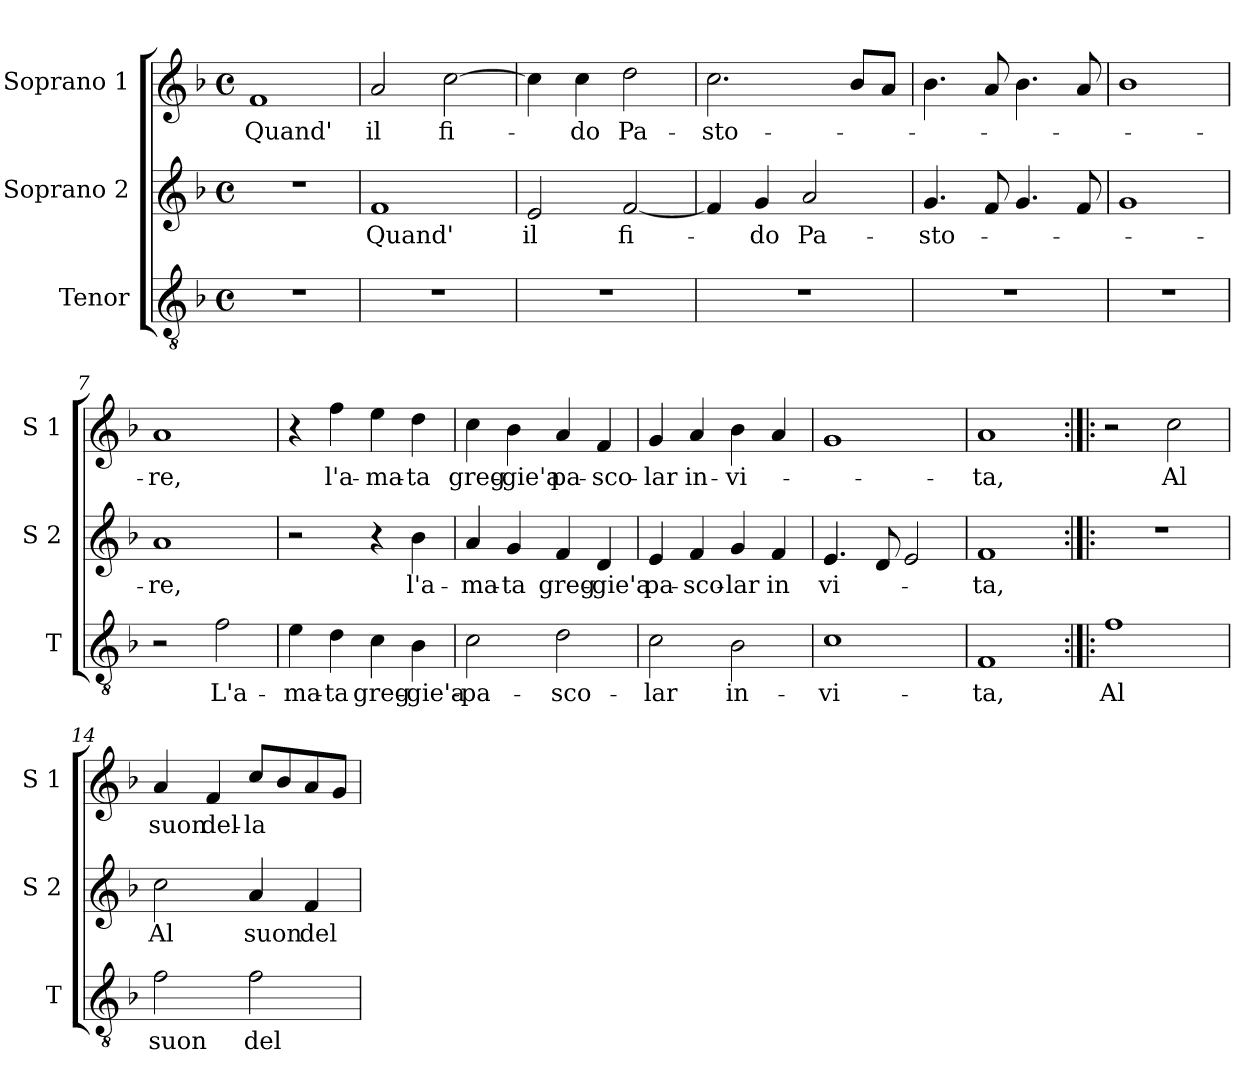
**kern	**text	**kern	**text	**kern	**text
*part3	*part3	*part2	*part2	*part1	*part1
*staff3	*staff3	*staff2	*staff2	*staff1	*staff1
*I"Tenor	*	*I"Soprano 2	*	*I"Soprano 1	*
*I'T	*	*I'S 2	*	*I'S 1	*
*clefGv2	*	*clefG2	*	*clefG2	*
*k[b-]	*	*k[b-]	*	*k[b-]	*
*F:	*	*F:	*	*F:	*
*M4/4	*	*M4/4	*	*M4/4	*
*met(c)	*	*met(c)	*	*met(c)	*
=1	=1	=1	=1	=1	=1
!	!	!	!	!	!LO:LY:b
1r	.	1r	.	1f	Quand'
=2	=2	=2	=2	=2	=2
!	!	!	!LO:LY:b	!	!LO:LY:b
1r	.	1f	Quand'	2a/	il
!	!	!	!	!	!LO:LY:b
.	.	.	.	[2cc\	fi-
=3	=3	=3	=3	=3	=3
!	!	!	!LO:LY:b	!	!
1r	.	2e/	il	4cc\]	.
!	!	!	!	!	!LO:LY:b
.	.	.	.	4cc\	-do
!	!	!	!LO:LY:b	!	!LO:LY:b
.	.	[2f/	fi-	2dd\	Pa-
=4	=4	=4	=4	=4	=4
!	!	!	!	!	!LO:LY:b
1r	.	4f/]	.	2.cc\	-sto-
!	!	!	!LO:LY:b	!	!
.	.	4g/	-do	.	.
!	!	!	!LO:LY:b	!	!
.	.	2a/	Pa-	.	.
.	.	.	.	8b-/L	.
.	.	.	.	8a/J	.
!!LO:LB:g=z
=5	=5	=5	=5	=5	=5
!	!	!	!LO:LY:b	!	!
1r	.	4.g/	-sto-	4.b-\	.
.	.	8f/	.	8a/	.
.	.	4.g/	.	4.b-\	.
.	.	8f/	.	8a/	.
=6	=6	=6	=6	=6	=6
1r	.	1g	.	1b-	.
=7	=7	=7	=7	=7	=7
!	!	!	!LO:LY:b	!	!LO:LY:b
2r	.	1a	-re,	1a	-re,
!	!LO:LY:b	!	!	!	!
2f\	L'a-	.	.	.	.
=8	=8	=8	=8	=8	=8
!	!LO:LY:b	!	!	!	!
4e\	-ma-	2r	.	4r	.
!	!LO:LY:b	!	!	!	!LO:LY:b
4d\	-ta	.	.	4ff\	l'a-
!	!LO:LY:b	!	!	!	!LO:LY:b
4c\	greg-	4r	.	4ee\	-ma-
!	!LO:LY:b	!	!LO:LY:b	!	!LO:LY:b
4B-\	-gie'a-	4b-\	l'a-	4dd\	-ta
!!LO:LB:g=z
=9	=9	=9	=9	=9	=9
!	!LO:LY:b	!	!LO:LY:b	!	!LO:LY:b
2c\	-pa-	4a/	-ma-	4cc\	greg-
!	!	!	!LO:LY:b	!	!LO:LY:b
.	.	4g/	-ta	4b-\	-gie'a
!	!LO:LY:b	!	!LO:LY:b	!	!LO:LY:b
2d\	-sco-	4f/	greg-	4a/	pa-
!	!	!	!LO:LY:b	!	!LO:LY:b
.	.	4d/	-gie'a	4f/	-sco-
=10	=10	=10	=10	=10	=10
!	!LO:LY:b	!	!LO:LY:b	!	!LO:LY:b
2c\	-lar	4e/	pa-	4g/	-lar
!	!	!	!LO:LY:b	!	!LO:LY:b
.	.	4f/	-sco-	4a/	in-
!	!LO:LY:b	!	!LO:LY:b	!	!LO:LY:b
2B-\	in-	4g/	-lar	4b-\	-vi-
!	!	!	!LO:LY:b	!	!
.	.	4f/	in	4a/	.
=11	=11	=11	=11	=11	=11
!	!LO:LY:b	!	!LO:LY:b	!	!
1c	-vi-	4.e/	vi-	1g	.
.	.	8d/	.	.	.
.	.	2e/	.	.	.
=12	=12	=12	=12	=12	=12
!	!LO:LY:b	!	!LO:LY:b	!	!LO:LY:b
1F	-ta,	1f	-ta,	1a	-ta,
!!LO:PB:g=z
=13:|!|:	=13:|!|:	=13:|!|:	=13:|!|:	=13:|!|:	=13:|!|:
!	!LO:LY:b	!	!	!	!
1f	Al	1r	.	2r	.
!	!	!	!	!	!LO:LY:b
.	.	.	.	2cc\	Al
=14	=14	=14	=14	=14	=14
!	!LO:LY:b	!	!LO:LY:b	!	!LO:LY:b
2f\	suon	2cc\	Al	4a/	suon
!	!	!	!	!	!LO:LY:b
.	.	.	.	4f/	del-
!	!LO:LY:b	!	!LO:LY:b	!	!LO:LY:b
2f\	del-	4a/	suon	8cc/L	-la
.	.	.	.	8b-/	.
!	!	!	!LO:LY:b	!	!
.	.	4f/	del-	8a/	.
.	.	.	.	8g/J	.
=	=	=	=	=	=
*-	*-	*-	*-	*-	*-
